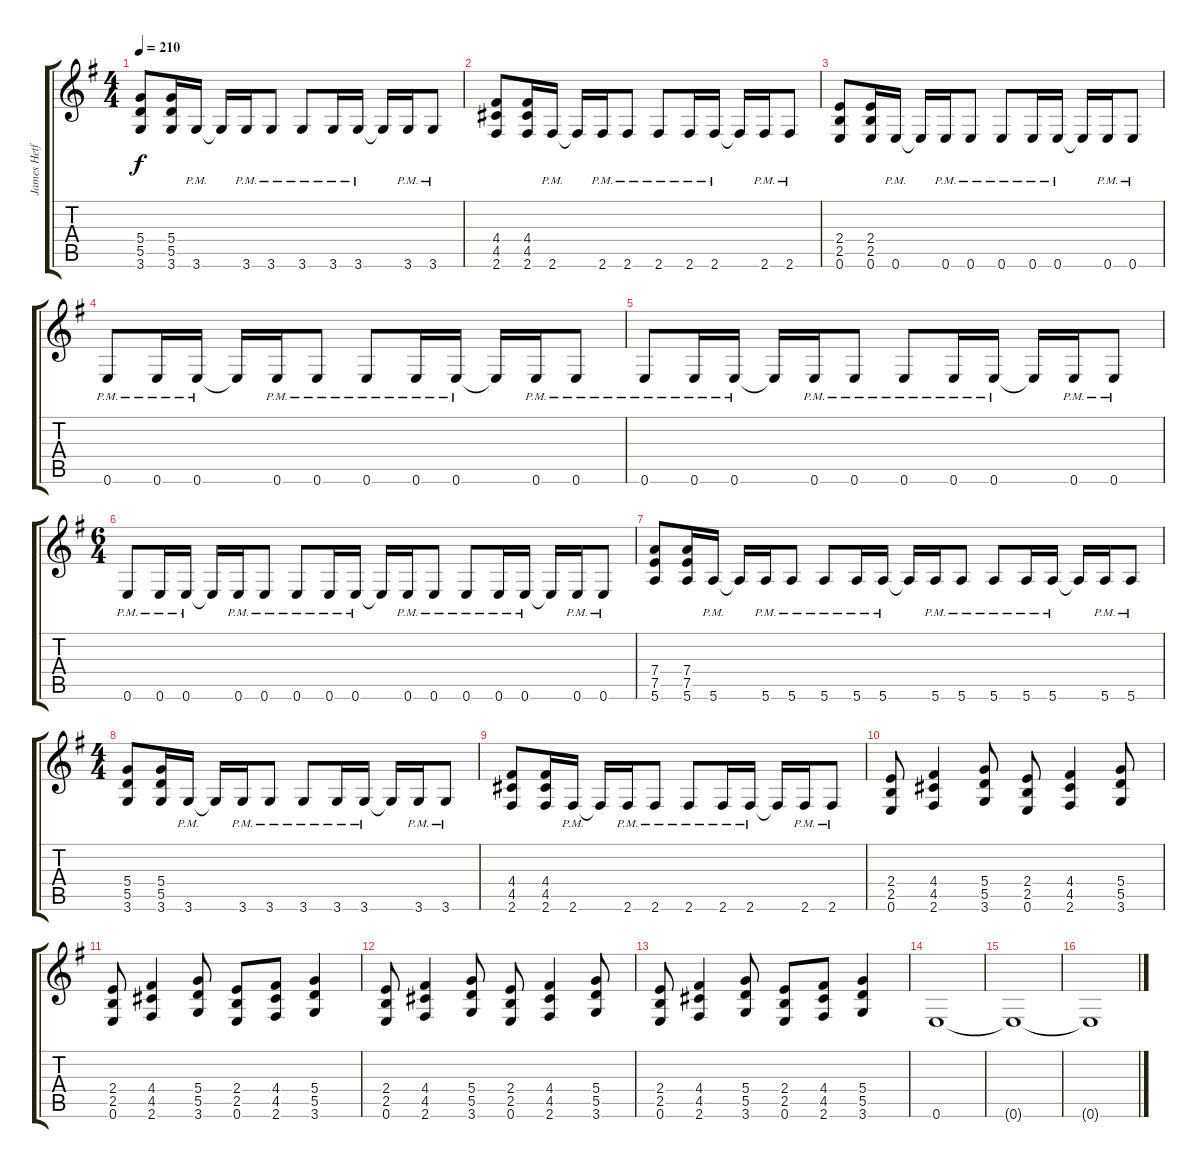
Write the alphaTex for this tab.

\track ("James Hetfield" "James Hetf") {instrument distortionguitar}
\staff {score tabs}
\tuning (E4 B3 G3 D3 A2 E2) {hide}
\ts (4 4)
\tempo 210
\clef g2
\ks g
(5.4 5.5 3.6).8{dy f} (5.4 5.5 3.6).16 3.6{pm}.16 3.6{t}.16 3.6{pm}.16 3.6{pm}.8 3.6{pm}.8 3.6{pm}.16 3.6{pm}.16 3.6{t}.16 3.6{pm}.16 3.6{pm}.8 |
(4.4 4.5 2.6).8 (4.4 4.5 2.6).16 2.6{pm}.16 2.6{t}.16 2.6{pm}.16 2.6{pm}.8 2.6{pm}.8 2.6{pm}.16 2.6{pm}.16 2.6{t}.16 2.6{pm}.16 2.6{pm}.8 |
(2.4 2.5 0.6).8 (2.4 2.5 0.6).16 0.6{pm}.16 0.6{t}.16 0.6{pm}.16 0.6{pm}.8 0.6{pm}.8 0.6{pm}.16 0.6{pm}.16 0.6{t}.16 0.6{pm}.16 0.6{pm}.8 |
0.6{pm}.8 0.6{pm}.16 0.6{pm}.16 0.6{t}.16 0.6{pm}.16 0.6{pm}.8 0.6{pm}.8 0.6{pm}.16 0.6{pm}.16 0.6{t}.16 0.6{pm}.16 0.6{pm}.8 |
0.6{pm}.8 0.6{pm}.16 0.6{pm}.16 0.6{t}.16 0.6{pm}.16 0.6{pm}.8 0.6{pm}.8 0.6{pm}.16 0.6{pm}.16 0.6{t}.16 0.6{pm}.16 0.6{pm}.8 |
\ts (6 4)
0.6{pm}.8 0.6{pm}.16 0.6{pm}.16 0.6{t}.16 0.6{pm}.16 0.6{pm}.8 0.6{pm}.8 0.6{pm}.16 0.6{pm}.16 0.6{t}.16 0.6{pm}.16 0.6{pm}.8 0.6{pm}.8 0.6{pm}.16 0.6{pm}.16 0.6{t}.16 0.6{pm}.16 0.6{pm}.8 |
(7.4 7.5 5.6).8 (7.4 7.5 5.6).16 5.6{pm}.16 5.6{t}.16 5.6{pm}.16 5.6{pm}.8 5.6{pm}.8 5.6{pm}.16 5.6{pm}.16 5.6{t}.16 5.6{pm}.16 5.6{pm}.8 5.6{pm}.8 5.6{pm}.16 5.6{pm}.16 5.6{t}.16 5.6{pm}.16 5.6{pm}.8 |
\ts (4 4)
(5.4 5.5 3.6).8 (5.4 5.5 3.6).16 3.6{pm}.16 3.6{t}.16 3.6{pm}.16 3.6{pm}.8 3.6{pm}.8 3.6{pm}.16 3.6{pm}.16 3.6{t}.16 3.6{pm}.16 3.6{pm}.8 |
(4.4 4.5 2.6).8 (4.4 4.5 2.6).16 2.6{pm}.16 2.6{t}.16 2.6{pm}.16 2.6{pm}.8 2.6{pm}.8 2.6{pm}.16 2.6{pm}.16 2.6{t}.16 2.6{pm}.16 2.6{pm}.8 |
(2.4 2.5 0.6).8 (4.4 4.5 2.6).4 (5.4 5.5 3.6).8 (2.4 2.5 0.6).8 (4.4 4.5 2.6).4 (5.4 5.5 3.6).8 |
(2.4 2.5 0.6).8 (4.4 4.5 2.6).4 (5.4 5.5 3.6).8 (2.4 2.5 0.6).8 (4.4 4.5 2.6).8 (5.4 5.5 3.6).4 |
(2.4 2.5 0.6).8 (4.4 4.5 2.6).4 (5.4 5.5 3.6).8 (2.4 2.5 0.6).8 (4.4 4.5 2.6).4 (5.4 5.5 3.6).8 |
(2.4 2.5 0.6).8 (4.4 4.5 2.6).4 (5.4 5.5 3.6).8 (2.4 2.5 0.6).8 (4.4 4.5 2.6).8 (5.4 5.5 3.6).4 |
0.6.1 |
0.6{t}.1 |
0.6{t}.1
